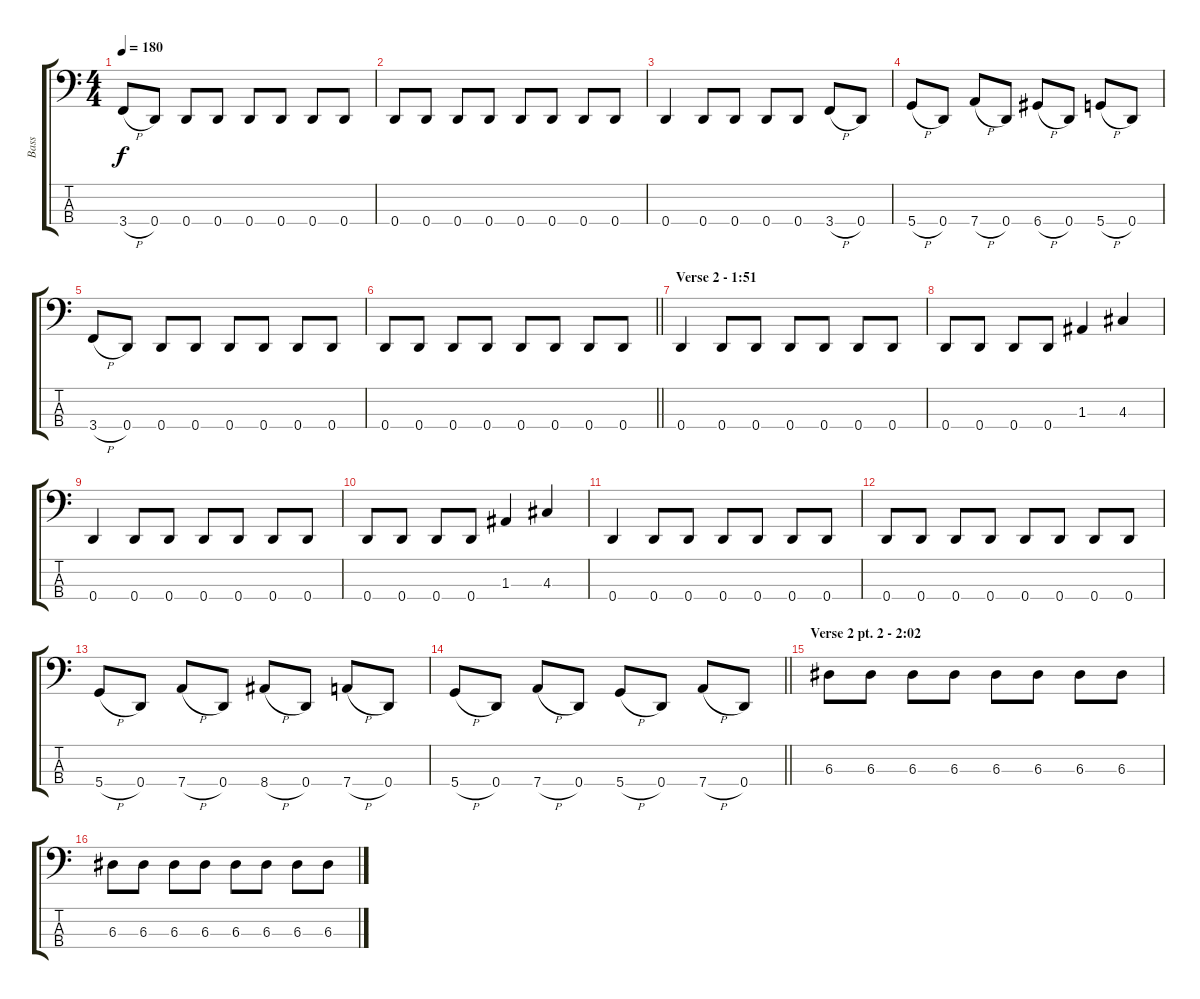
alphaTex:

\track ("Bass" "Bass") {instrument electricbasspick}
\staff {score tabs}
\tuning (G2 D2 A1 D1) {hide}
\ts (4 4)
\tempo 180
\clef f4
\ks c
3.4{h}.8{dy f} 0.4.8 0.4.8 0.4.8 0.4.8 0.4.8 0.4.8 0.4.8 |
0.4.8 0.4.8 0.4.8 0.4.8 0.4.8 0.4.8 0.4.8 0.4.8 |
0.4.4 0.4.8 0.4.8 0.4.8 0.4.8 3.4{h}.8 0.4.8 |
5.4{h}.8 0.4.8 7.4{h}.8 0.4.8 6.4{h}.8 0.4.8 5.4{h}.8 0.4.8 |
3.4{h}.8 0.4.8 0.4.8 0.4.8 0.4.8 0.4.8 0.4.8 0.4.8 |
\barLineRight lightlight
0.4.8 0.4.8 0.4.8 0.4.8 0.4.8 0.4.8 0.4.8 0.4.8 |
\section ("" "Verse 2 - 1:51")
0.4.4 0.4.8 0.4.8 0.4.8 0.4.8 0.4.8 0.4.8 |
0.4.8 0.4.8 0.4.8 0.4.8 1.3.4 4.3.4 |
0.4.4 0.4.8 0.4.8 0.4.8 0.4.8 0.4.8 0.4.8 |
0.4.8 0.4.8 0.4.8 0.4.8 1.3.4 4.3.4 |
0.4.4 0.4.8 0.4.8 0.4.8 0.4.8 0.4.8 0.4.8 |
0.4.8 0.4.8 0.4.8 0.4.8 0.4.8 0.4.8 0.4.8 0.4.8 |
5.4{h}.8 0.4.8 7.4{h}.8 0.4.8 8.4{h}.8 0.4.8 7.4{h}.8 0.4.8 |
\barLineRight lightlight
5.4{h}.8 0.4.8 7.4{h}.8 0.4.8 5.4{h}.8 0.4.8 7.4{h}.8 0.4.8 |
\section ("" "Verse 2 pt. 2 - 2:02")
6.3.8 6.3.8 6.3.8 6.3.8 6.3.8 6.3.8 6.3.8 6.3.8 |
6.3.8 6.3.8 6.3.8 6.3.8 6.3.8 6.3.8 6.3.8 6.3.8
